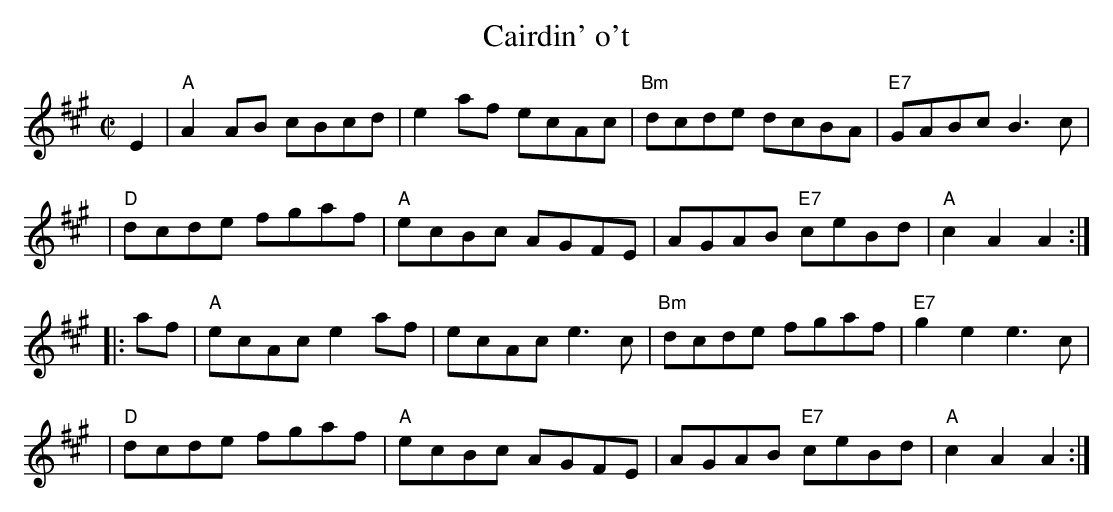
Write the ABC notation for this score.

X:1
T: Cairdin' o't
M: C|
L: 1/8
K: A
E2 \
| "A"A2AB cBcd | e2af ecAc | "Bm"dcde dcBA | "E7"GABc B3c |
| "D"dcde fgaf | "A"ecBc AGFE | AGAB "E7"ceBd | "A"c2A2 A2 :|
|: af \
| "A"ecAc e2af | ecAc e3c | "Bm"dcde fgaf | "E7"g2e2 e3c |
| "D"dcde fgaf | "A"ecBc AGFE | AGAB "E7"ceBd | "A"c2A2 A2 :|
